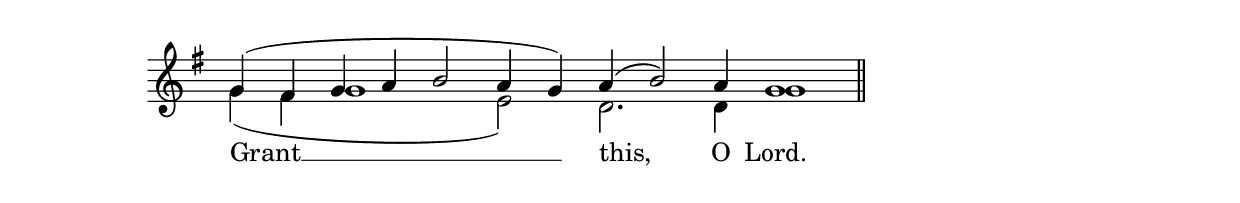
\version "2.24.4"




keyTime = { \key g \major}
cadenzaMeasure = {
  \cadenzaOff
  \partial 1024 s1024
  \cadenzaOn

}

SopMusic    = \relative { 
    \cadenzaOn
    g'4( fis g a b2 a4 g) a( b2) a4 g1 \cadenzaMeasure \section
}

BassMusic   = \relative {
    \cadenzaOn
    g'4( fis g1 e2) d2. d4 g1 \cadenzaMeasure \section
}



VerseOne = \lyricmode {
    Grant __ this, O Lord.
    }


\score {
    \new Staff \with {midiInstrument = "choir aahs"} 
    <<
        \clef "treble"
        \new Voice = "Sop"  { \voiceOne \keyTime \SopMusic}
        \new Voice = "Bass" { \voiceTwo \BassMusic }
        \new Lyrics \lyricsto "Sop" { \VerseOne }
    >>

    \layout {
        \context {
            \Score
                \omit BarNumber
                \override SpacingSpanner.common-shortest-duration = #(ly:make-moment 1/16)

        }
        \context {
            \Staff
                \remove Time_signature_engraver
        }
        \context {
            \Lyrics
                \override LyricSpace.minimum-distance = #1.0
        }
    }
    \midi {
        \tempo 4 = 180
    }
}





